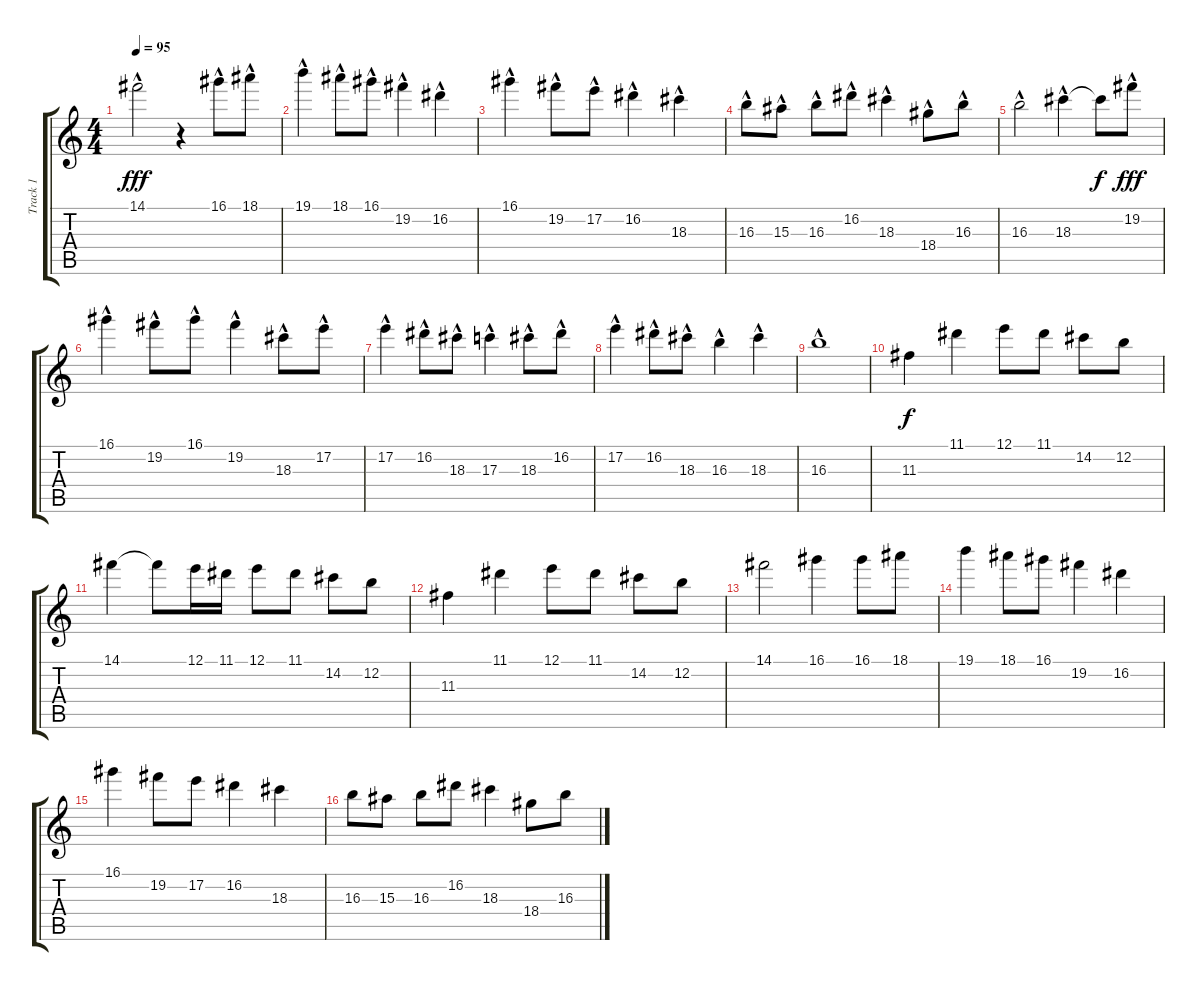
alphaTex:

\track ("Track 1" "Track 1") {instrument electricguitarjazz}
\staff {score tabs}
\tuning (E4 B3 G3 D3 A2 E2) {hide}
\ts (4 4)
\tempo 95
\clef g2
\ks c
14.1{hac}.2{dy fff} r.4 16.1{hac}.8 18.1{hac}.8 |
19.1{hac}.4 18.1{hac}.8 16.1{hac}.8 19.2{hac}.4 16.2{hac}.4 |
16.1{hac}.4 19.2{hac}.8 17.2{hac}.8 16.2{hac}.4 18.3{hac}.4 |
16.3{hac}.8 15.3{hac}.8 16.3{hac}.8 16.2{hac}.8 18.3{hac}.4 18.4{hac}.8 16.3{hac}.8 |
16.3{hac}.2 18.3{hac}.4 18.3{t}.8{dy f} 19.2{hac}.8{dy fff} |
16.1{hac}.4 19.2{hac}.8 16.1{hac}.8 19.2{hac}.4 18.3{hac}.8 17.2{hac}.8 |
17.2{hac}.4 16.2{hac}.8 18.3{hac}.8 17.3{hac}.4 18.3{hac}.8 16.2{hac}.8 |
17.2{hac}.4 16.2{hac}.8 18.3{hac}.8 16.3{hac}.4 18.3{hac}.4 |
16.3{hac}.1 |
11.3.4{dy f} 11.1.4 12.1.8 11.1.8 14.2.8 12.2.8 |
14.1.4 14.1{t}.8 12.1.16 11.1.16 12.1.8 11.1.8 14.2.8 12.2.8 |
11.3.4 11.1.4 12.1.8 11.1.8 14.2.8 12.2.8 |
14.1.2 16.1.4 16.1.8 18.1.8 |
19.1.4 18.1.8 16.1.8 19.2.4 16.2.4 |
16.1.4 19.2.8 17.2.8 16.2.4 18.3.4 |
16.3.8 15.3.8 16.3.8 16.2.8 18.3.4 18.4.8 16.3.8
